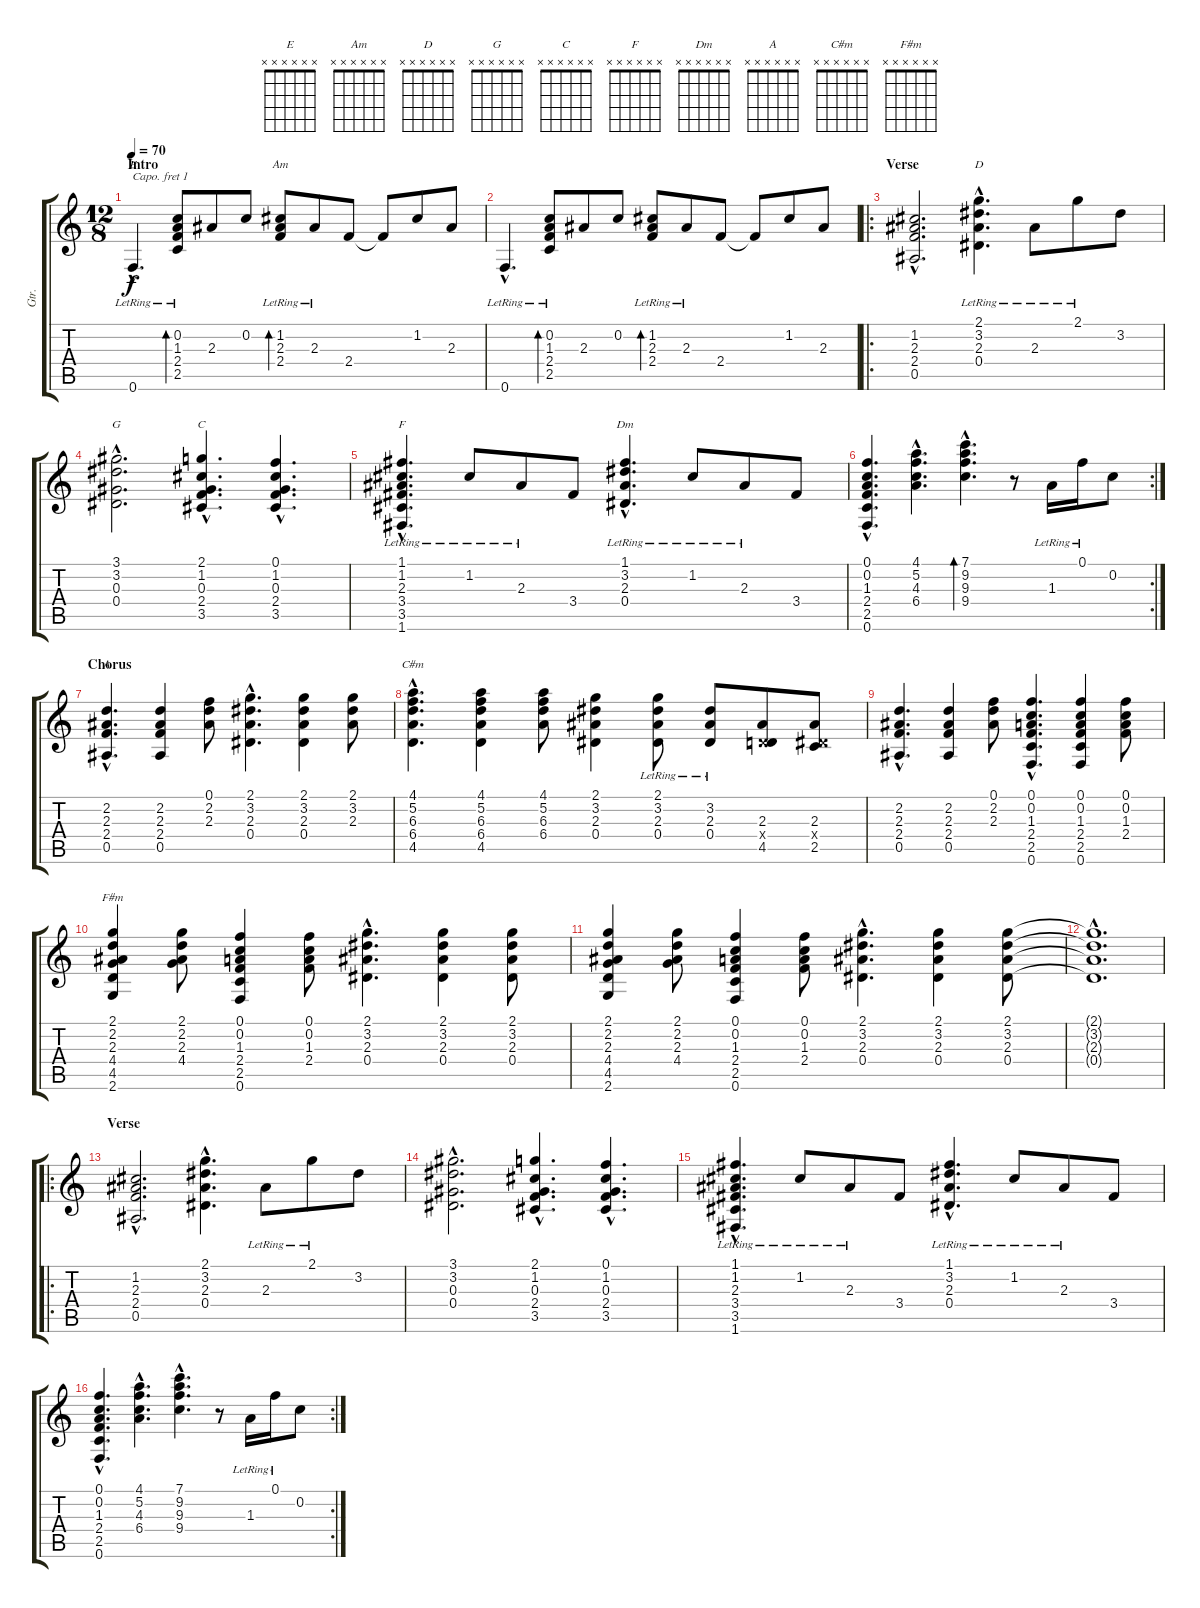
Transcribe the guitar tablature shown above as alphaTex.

\track ("Gtr." "Gtr.") {instrument electricguitarjazz}
\staff {score tabs}
\capo 1
\tuning (E4 B3 G3 D3 A2 E2) {hide}
\chord ("E" x x x x x x) {firstfret 0}
\chord ("Am" x x x x x x) {firstfret 0}
\chord ("D" x x x x x x) {firstfret 0}
\chord ("G" x x x x x x) {firstfret 0}
\chord ("C" x x x x x x) {firstfret 0}
\chord ("F" x x x x x x) {firstfret 0}
\chord ("Dm" x x x x x x) {firstfret 0}
\chord ("A" x x x x x x) {firstfret 0}
\chord ("C#m" x x x x x x) {firstfret 0}
\chord ("F#m" x x x x x x) {firstfret 0}
\ts (12 8)
\section ("" "Intro")
\tempo 70
\clef g2
\ks c
0.6{hac lr}.4{d ch "E" dy f instrument electricguitarjazz} (0.2{lr} 1.3 2.4{lr} 2.5{lr}).8{bd 60} 2.3.8 0.2.8 (1.2{lr} 2.3 2.4{lr}).8{bd 240 ch "Am"} 2.3{lr}.8 2.4.8 2.4{t}.8 1.2.8 2.3.8 |
0.6{hac lr}.4{d} (0.2{lr} 1.3 2.4{lr} 2.5{lr}).8{bd 120} 2.3.8 0.2.8 (1.2{lr} 2.3 2.4{lr}).8{bd 60} 2.3{lr}.8 2.4.8 2.4{t}.8 1.2.8 2.3.8 |
\ro
\section ("" "Verse")
(1.2{hac} 2.3{hac} 2.4{hac} 0.5{hac}).2{d} (2.1{hac lr} 3.2{hac lr} 2.3{hac} 0.4{hac lr}).4{d ch "D"} 2.3{lr}.8 2.1{lr}.8 3.2.8 |
(3.1{hac} 3.2{hac} 0.3{hac} 0.4{hac}).2{d ch "G"} (2.1{hac} 1.2{hac} 0.3{hac} 2.4{hac} 3.5{hac}).4{d ch "C"} (0.1{hac} 1.2{hac} 0.3{hac} 2.4{hac} 3.5{hac}).4{d} |
(1.1{hac lr} 1.2{hac} 2.3{hac lr} 3.4{hac lr} 3.5{hac lr} 1.6{hac lr}).4{d ch "F"} 1.2{lr}.8 2.3{lr}.8 3.4.8 (1.1{hac lr} 3.2{hac} 2.3{hac lr} 0.4{hac lr}).4{d ch "Dm"} 1.2{lr}.8 2.3{lr}.8 3.4.8 |
\rc 2
(0.1{hac} 0.2{hac} 1.3{hac} 2.4{hac} 2.5{hac} 0.6{hac}).4{d} (4.1{hac} 5.2{hac} 4.3{hac} 6.4{hac}).4{d} (7.1{hac} 9.2{hac} 9.3{hac} 9.4{hac}).4{d bd 60} r.8 1.3{lr}.16 0.1{lr}.16 0.2.8 |
\section ("" "Chorus")
(2.2{hac} 2.3{hac} 2.4{hac} 0.5{hac}).4{d ch "A"} (2.2 2.3 2.4 0.5).4 (0.1 2.2 2.3).8 (2.1{hac} 3.2{hac} 2.3{hac} 0.4{hac}).4{d} (2.1 3.2 2.3 0.4).4 (2.1 3.2 2.3).8 |
(4.1{hac} 5.2{hac} 6.3{hac} 6.4{hac} 4.5{hac}).4{d ch "C#m"} (4.1 5.2 6.3 6.4 4.5).4 (4.1 5.2 6.3 6.4).8 (2.1 3.2 2.3 0.4).4 (2.1{lr} 3.2 2.3 0.4).8 (3.2{lr} 2.3 0.4).8 (2.3 0.4{x} 4.5).8 (2.3 0.4{x} 2.5).8 |
(2.2{hac} 2.3{hac} 2.4{hac} 0.5{hac}).4{d} (2.2 2.3 2.4 0.5).4 (0.1 2.2 2.3).8 (0.1{hac} 0.2{hac} 1.3{hac} 2.4{hac} 2.5{hac} 0.6{hac}).4{d} (0.1 0.2 1.3 2.4 2.5 0.6).4 (0.1 0.2 1.3 2.4).8 |
(2.1 2.2 2.3 4.4 4.5 2.6).4{ch "F#m"} (2.1 2.2 2.3 4.4).8 (0.1 0.2 1.3 2.4 2.5 0.6).4 (0.1 0.2 1.3 2.4).8 (2.1{hac} 3.2{hac} 2.3{hac} 0.4{hac}).4{d} (2.1 3.2 2.3 0.4).4 (2.1 3.2 2.3 0.4).8 |
(2.1 2.2 2.3 4.4 4.5 2.6).4 (2.1 2.2 2.3 4.4).8 (0.1 0.2 1.3 2.4 2.5 0.6).4 (0.1 0.2 1.3 2.4).8 (2.1{hac} 3.2{hac} 2.3{hac} 0.4{hac}).4{d} (2.1 3.2 2.3 0.4).4 (2.1 3.2 2.3 0.4).8 |
(2.1{hac t} 3.2{hac t} 2.3{hac t} 0.4{hac t}).1{d} |
\ro
\section ("" "Verse")
(1.2{hac} 2.3{hac} 2.4{hac} 0.5{hac}).2{d} (2.1{hac} 3.2{hac} 2.3{hac} 0.4{hac}).4{d} 2.3{lr}.8 2.1{lr}.8 3.2.8 |
(3.1{hac} 3.2{hac} 0.3{hac} 0.4{hac}).2{d} (2.1{hac} 1.2{hac} 0.3{hac} 2.4{hac} 3.5{hac}).4{d} (0.1{hac} 1.2{hac} 0.3{hac} 2.4{hac} 3.5{hac}).4{d} |
(1.1{hac lr} 1.2{hac} 2.3{hac lr} 3.4{hac lr} 3.5{hac lr} 1.6{hac lr}).4{d} 1.2{lr}.8 2.3{lr}.8 3.4.8 (1.1{hac lr} 3.2{hac} 2.3{hac lr} 0.4{hac lr}).4{d} 1.2{lr}.8 2.3{lr}.8 3.4.8 |
\rc 2
(0.1{hac} 0.2{hac} 1.3{hac} 2.4{hac} 2.5{hac} 0.6{hac}).4{d} (4.1{hac} 5.2{hac} 4.3{hac} 6.4{hac}).4{d} (7.1{hac} 9.2{hac} 9.3{hac} 9.4{hac}).4{d} r.8 1.3{lr}.16 0.1{lr}.16 0.2.8
